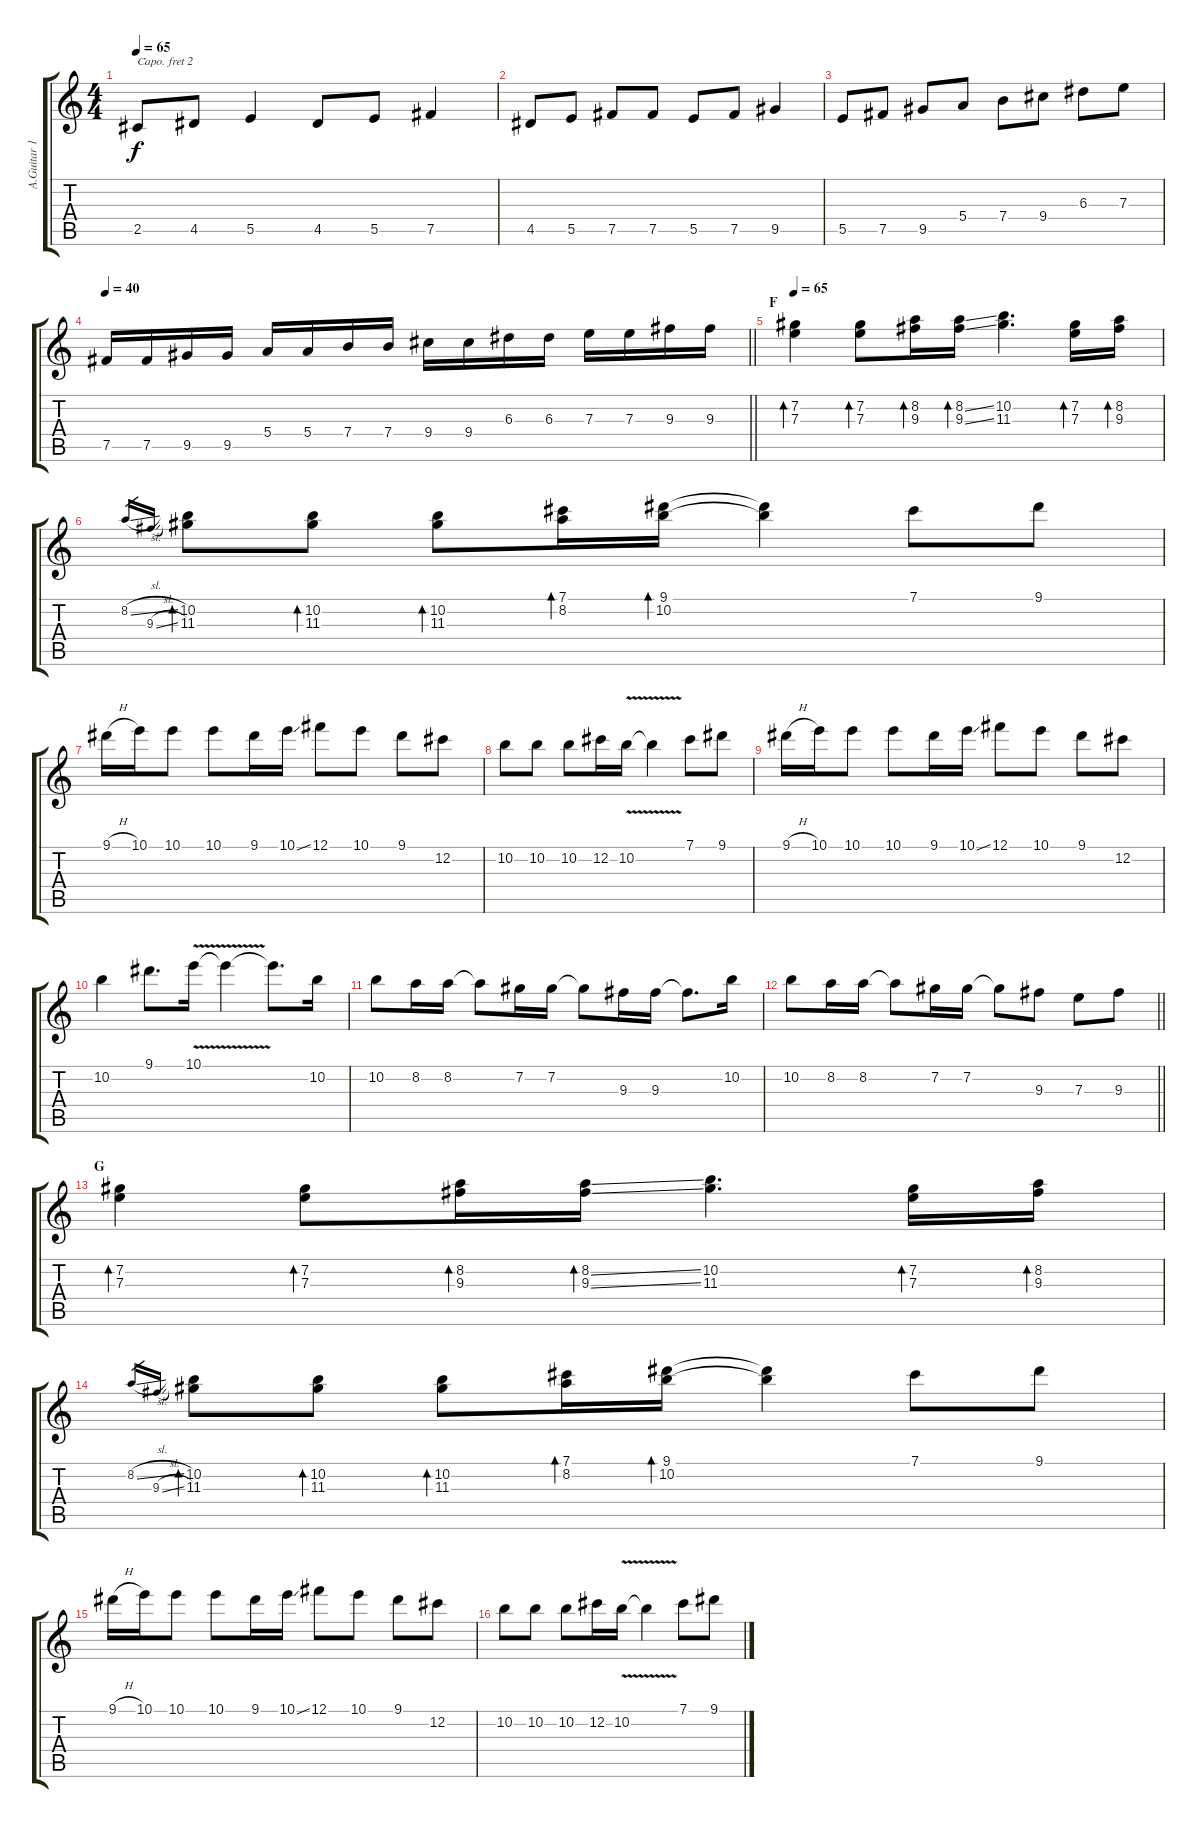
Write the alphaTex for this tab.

\track ("A.Guitar 1" "A.Guitar 1") {instrument acousticguitarsteel}
\staff {score tabs}
\capo 2
\tuning (E4 B3 G3 D3 A2 E2) {hide}
\ts (4 4)
\tempo 65
\clef g2
\ks c
2.5.8{dy f} 4.5.8 5.5.4 4.5.8 5.5.8 7.5.4 |
4.5.8 5.5.8 7.5.8 7.5.8 5.5.8 7.5.8 9.5.4 |
5.5.8 7.5.8 9.5.8 5.4.8 7.4.8 9.4.8 6.3.8 7.3.8 |
\tempo 40
\barLineRight lightlight
7.5.16 7.5.16 9.5.16 9.5.16 5.4.16 5.4.16 7.4.16 7.4.16 9.4.16 9.4.16 6.3.16 6.3.16 7.3.16 7.3.16 9.3.16 9.3.16 |
\section ("" "F")
\tempo 65
(7.2 7.3).4{bd 30} (7.2 7.3).8{bd 30} (8.2 9.3).16{bd 30} (8.2{ss} 9.3{ss}).16{bd 30} (10.2 11.3).4{d} (7.2 7.3).16{bd 30} (8.2 9.3).16{bd 30} |
8.2{sl}.16{gr} 9.3{sl}.16{gr} (10.2 11.3).8{bd 30} (10.2 11.3).8{bd 30} (10.2 11.3).8{bd 30} (7.1 8.2).16{bd 30} (9.1 10.2).16{bd 30} (9.1{t} 10.2{t}).4 7.1.8 9.1.8 |
9.1{h}.16 10.1.16 10.1.8 10.1.8 9.1.16 10.1{ss}.16 12.1.8 10.1.8 9.1.8 12.2.8 |
10.2.8 10.2.8 10.2.8 12.2.16 10.2{v}.16 10.2{t}.4 7.1.8 9.1.8 |
9.1{h}.16 10.1.16 10.1.8 10.1.8 9.1.16 10.1{ss}.16 12.1.8 10.1.8 9.1.8 12.2.8 |
10.2.4 9.1.8{d} 10.1{v}.16 10.1{t}.4 10.1{t}.8{d} 10.2.16 |
10.2.8 8.2.16 8.2.16 8.2{t}.8 7.2.16 7.2.16 7.2{t}.8 9.3.16 9.3.16 9.3{t}.8{d} 10.2.16 |
\barLineRight lightlight
10.2.8 8.2.16 8.2.16 8.2{t}.8 7.2.16 7.2.16 7.2{t}.8 9.3.8 7.3.8 9.3.8 |
\section ("" "G")
(7.2 7.3).4{bd 30} (7.2 7.3).8{bd 30} (8.2 9.3).16{bd 30} (8.2{ss} 9.3{ss}).16{bd 30} (10.2 11.3).4{d} (7.2 7.3).16{bd 30} (8.2 9.3).16{bd 30} |
8.2{sl}.16{gr} 9.3{sl}.16{gr} (10.2 11.3).8{bd 30} (10.2 11.3).8{bd 30} (10.2 11.3).8{bd 30} (7.1 8.2).16{bd 30} (9.1 10.2).16{bd 30} (9.1{t} 10.2{t}).4 7.1.8 9.1.8 |
9.1{h}.16 10.1.16 10.1.8 10.1.8 9.1.16 10.1{ss}.16 12.1.8 10.1.8 9.1.8 12.2.8 |
10.2.8 10.2.8 10.2.8 12.2.16 10.2{v}.16 10.2{t}.4 7.1.8 9.1.8
